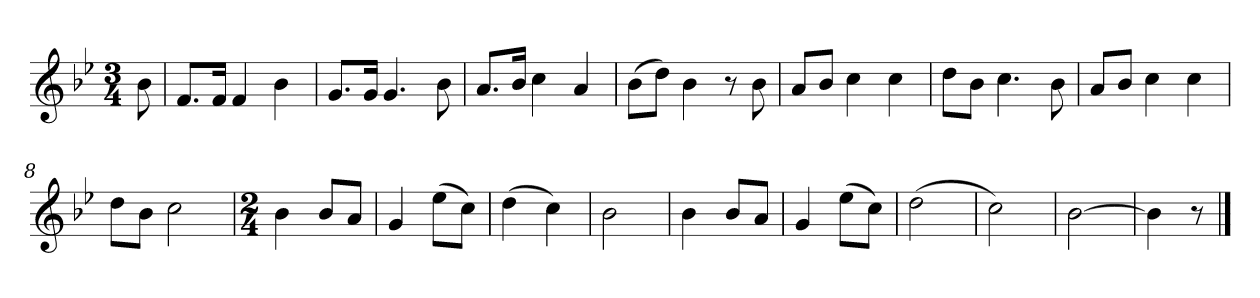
**kern
*part1
*staff1
*k[b-e-]
*M3/4
*MM120
=
8b-
=1
8.fL
16fJk
4f
4b-
=2
8.gL
16gJk
4.g
8b-
=3
8.aL
16b-Jk
4cc
4a
=4
(8b-L
8ddJ)
4b-
8r
8b-
=5
8aL
8b-J
4cc
4cc
=6
8ddL
8b-J
4.cc
8b-
=7
8aL
8b-J
4cc
4cc
=8
8ddL
8b-J
2cc
=9
*M2/4
4b-
8b-L
8aJ
=10
4g
(8ee-L
8ccJ)
=11
(4dd
4cc)
=12
2b-
=13
4b-
8b-L
8aJ
=14
4g
(8ee-L
8ccJ)
=15
(2dd
=16
2cc)
=17
[2b-
=18
4b-]
8r
==
*-
